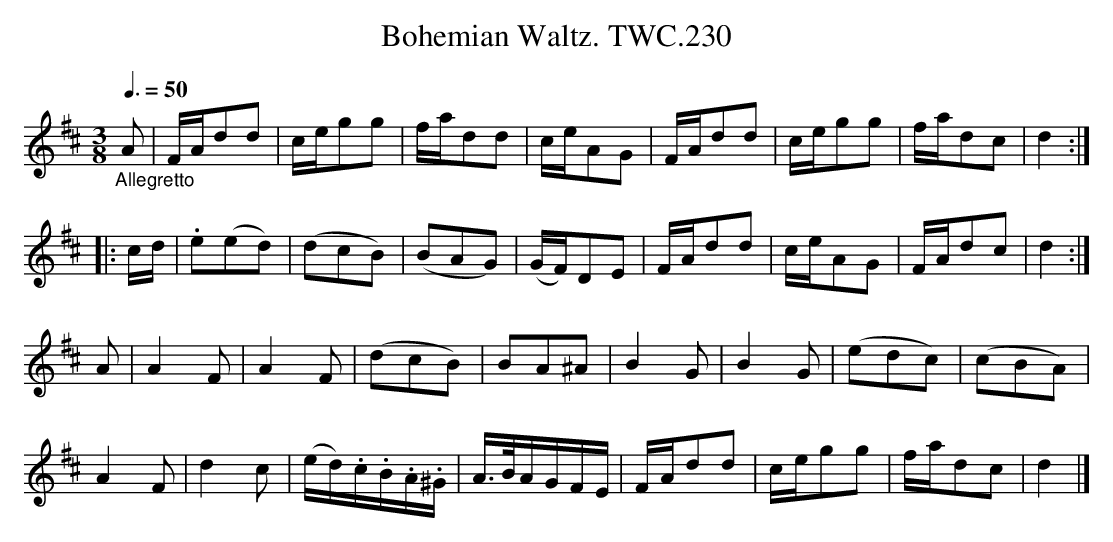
X:1
T:Bohemian Waltz. TWC.230
L:1/8
M:3/8
Q:3/8=50
K:D
"_Allegretto"\
A|F/A/dd|c/e/gg|f/a/dd|c/e/AG|F/A/dd|c/e/gg|f/a/dc|d2 :|
|: c/d/|.e(ed)|(dcB)|(BAG)|(G/F/)DE|F/A/dd|c/e/AG|F/A/dc|d2 :|
A|A2F|A2F|(dcB)|BA^A|B2G|B2G|(edc)|(cBA)|
A2F|d2c|(e/d/).c/.B/.A/.^G/|A/>B/A/G/F/E/|F/A/dd|c/e/gg|f/a/dc|d2 |]
